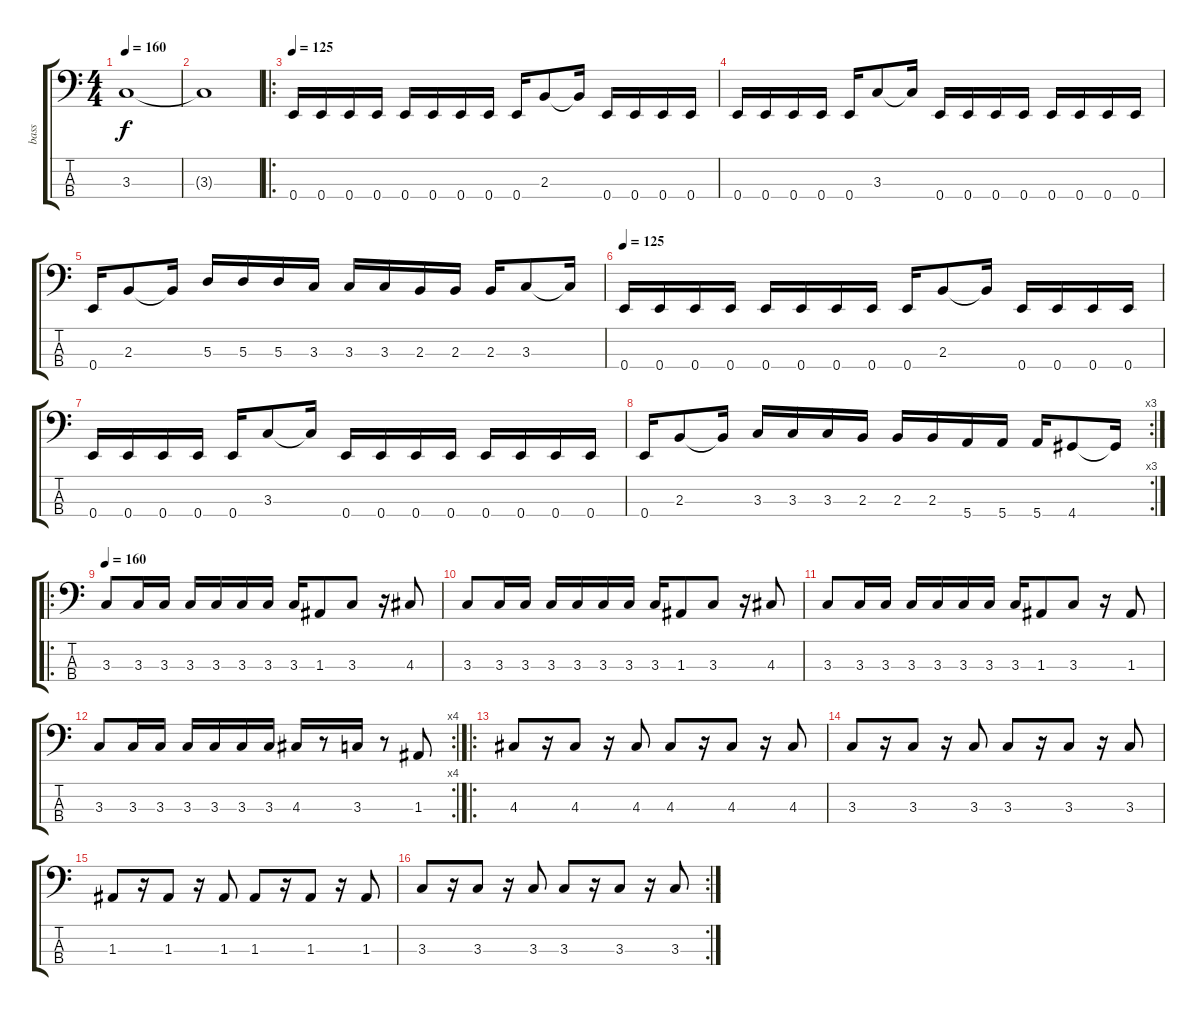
\track ("bass" "bass") {instrument electricbassfinger}
\staff {score tabs}
\tuning (G2 D2 A1 E1) {hide}
\ts (4 4)
\tempo 160
\clef f4
\ks c
3.3.1{dy f} |
3.3{t}.1 |
\ro
\tempo 125
0.4.16 0.4.16 0.4.16 0.4.16 0.4.16 0.4.16 0.4.16 0.4.16 0.4.16 2.3.8 2.3{t}.16 0.4.16 0.4.16 0.4.16 0.4.16 |
0.4.16 0.4.16 0.4.16 0.4.16 0.4.16 3.3.8 3.3{t}.16 0.4.16 0.4.16 0.4.16 0.4.16 0.4.16 0.4.16 0.4.16 0.4.16 |
0.4.16 2.3.8 2.3{t}.16 5.3.16 5.3.16 5.3.16 3.3.16 3.3.16 3.3.16 2.3.16 2.3.16 2.3.16 3.3.8 3.3{t}.16 |
\tempo 125
0.4.16 0.4.16 0.4.16 0.4.16 0.4.16 0.4.16 0.4.16 0.4.16 0.4.16 2.3.8 2.3{t}.16 0.4.16 0.4.16 0.4.16 0.4.16 |
0.4.16 0.4.16 0.4.16 0.4.16 0.4.16 3.3.8 3.3{t}.16 0.4.16 0.4.16 0.4.16 0.4.16 0.4.16 0.4.16 0.4.16 0.4.16 |
\rc 3
0.4.16 2.3.8 2.3{t}.16 3.3.16 3.3.16 3.3.16 2.3.16 2.3.16 2.3.16 5.4.16 5.4.16 5.4.16 4.4.8 4.4{t}.16 |
\ro
\tempo 160
3.3.8 3.3.16 3.3.16 3.3.16 3.3.16 3.3.16 3.3.16 3.3.16 1.3.8 3.3.8 r.16 4.3.8 |
3.3.8 3.3.16 3.3.16 3.3.16 3.3.16 3.3.16 3.3.16 3.3.16 1.3.8 3.3.8 r.16 4.3.8 |
3.3.8 3.3.16 3.3.16 3.3.16 3.3.16 3.3.16 3.3.16 3.3.16 1.3.8 3.3.8 r.16 1.3.8 |
\rc 4
3.3.8 3.3.16 3.3.16 3.3.16 3.3.16 3.3.16 3.3.16 4.3.16 r.8 3.3.16 r.8 1.3.8 |
\ro
4.3.8 r.16 4.3.8 r.16 4.3.8 4.3.8 r.16 4.3.8 r.16 4.3.8 |
3.3.8 r.16 3.3.8 r.16 3.3.8 3.3.8 r.16 3.3.8 r.16 3.3.8 |
1.3.8 r.16 1.3.8 r.16 1.3.8 1.3.8 r.16 1.3.8 r.16 1.3.8 |
\rc 2
3.3.8 r.16 3.3.8 r.16 3.3.8 3.3.8 r.16 3.3.8 r.16 3.3.8
